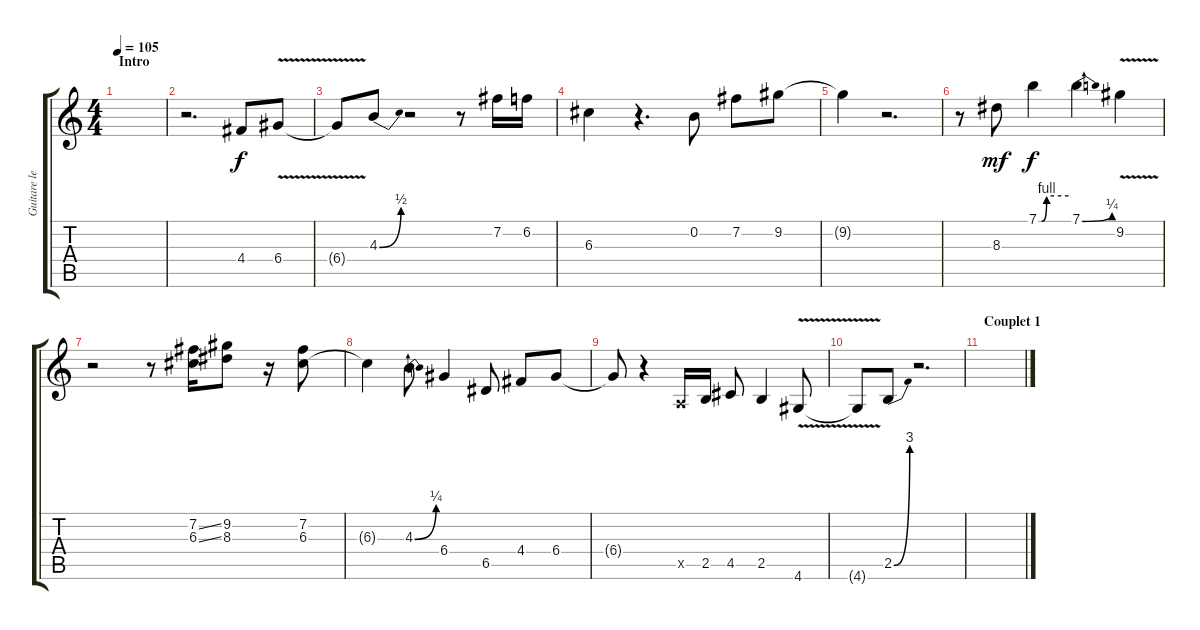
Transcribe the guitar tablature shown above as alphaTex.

\track ("Guitare lead" "Guitare le") {instrument overdrivenguitar}
\staff {score tabs}
\tuning (E4 B3 G3 D3 A2 E2) {hide}
\ts (4 4)
\section ("" "Intro")
\tempo 105
\clef g2
\ks c
|
r.2{d} 4.4.8 6.4{v}.8 |
6.4{t}.8 4.3{be (bend 0 0 60 2)}.8 r.2 r.8 7.2.16 6.2.16 |
6.3.4 r.4{d} 0.2.8 7.2.8 9.2.8 |
9.2{t}.4 r.2{d} |
r.8 8.3.8{dy mf} 7.1{be (custom 0 0 6 0 16 4 60 4)}.4{dy f} 7.1{be (bend 0 0 60 1)}.4 9.2{v}.4 |
r.2 r.8 (7.2{ss} 6.3{ss}).16 (9.2 8.3).8 r.16 (7.2 6.3).8 |
6.3{t}.4 4.3{be (bend 0 0 60 1)}.8 6.4.4 6.5.8 4.4.8 6.4.8 |
6.4{t}.8 r.4 0.5{x}.16 2.5.16 4.5.8 2.5.4 4.6{v}.8 |
4.6{t}.8 2.5{be (bend 0 0 60 12)}.8 r.2{d} |
\section ("" "Couplet 1")
